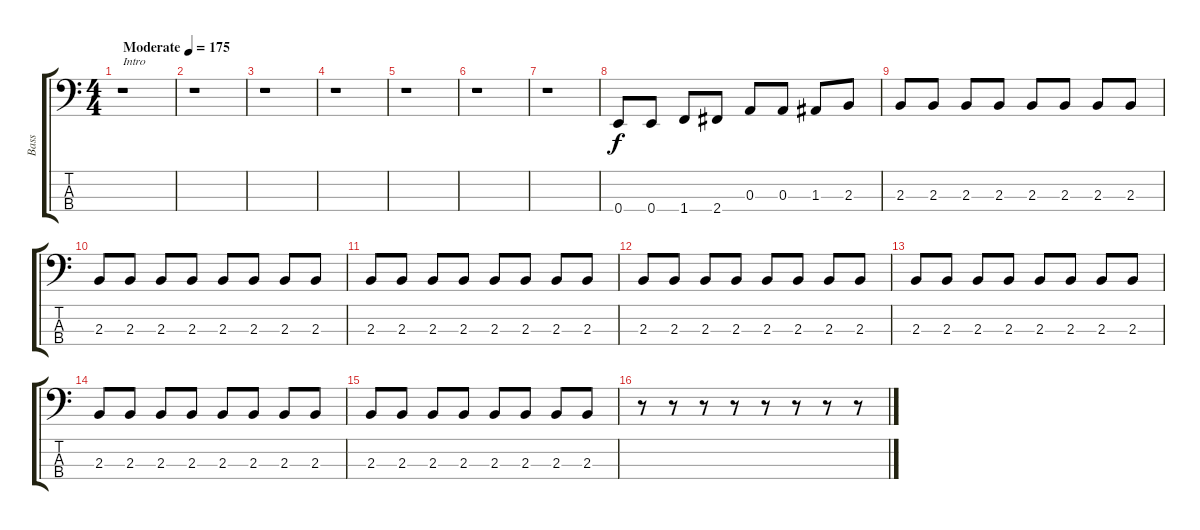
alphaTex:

\track ("Bass" "Bass") {instrument acousticguitarsteel}
\staff {score tabs}
\tuning (G2 D2 A1 E1) {hide}
\ts (4 4)
\tempo (175 "Moderate")
\clef f4
\ks c
r.1{txt "Intro" dy f instrument acousticguitarsteel} |
r.1 |
r.1 |
r.1 |
r.1 |
r.1 |
r.1 |
0.4.8 0.4.8 1.4.8 2.4.8 0.3.8 0.3.8 1.3.8 2.3.8 |
2.3.8 2.3.8 2.3.8 2.3.8 2.3.8 2.3.8 2.3.8 2.3.8 |
2.3.8 2.3.8 2.3.8 2.3.8 2.3.8 2.3.8 2.3.8 2.3.8 |
2.3.8 2.3.8 2.3.8 2.3.8 2.3.8 2.3.8 2.3.8 2.3.8 |
2.3.8 2.3.8 2.3.8 2.3.8 2.3.8 2.3.8 2.3.8 2.3.8 |
2.3.8 2.3.8 2.3.8 2.3.8 2.3.8 2.3.8 2.3.8 2.3.8 |
2.3.8 2.3.8 2.3.8 2.3.8 2.3.8 2.3.8 2.3.8 2.3.8 |
2.3.8 2.3.8 2.3.8 2.3.8 2.3.8 2.3.8 2.3.8 2.3.8 |
r.8 r.8 r.8 r.8 r.8 r.8 r.8 r.8
